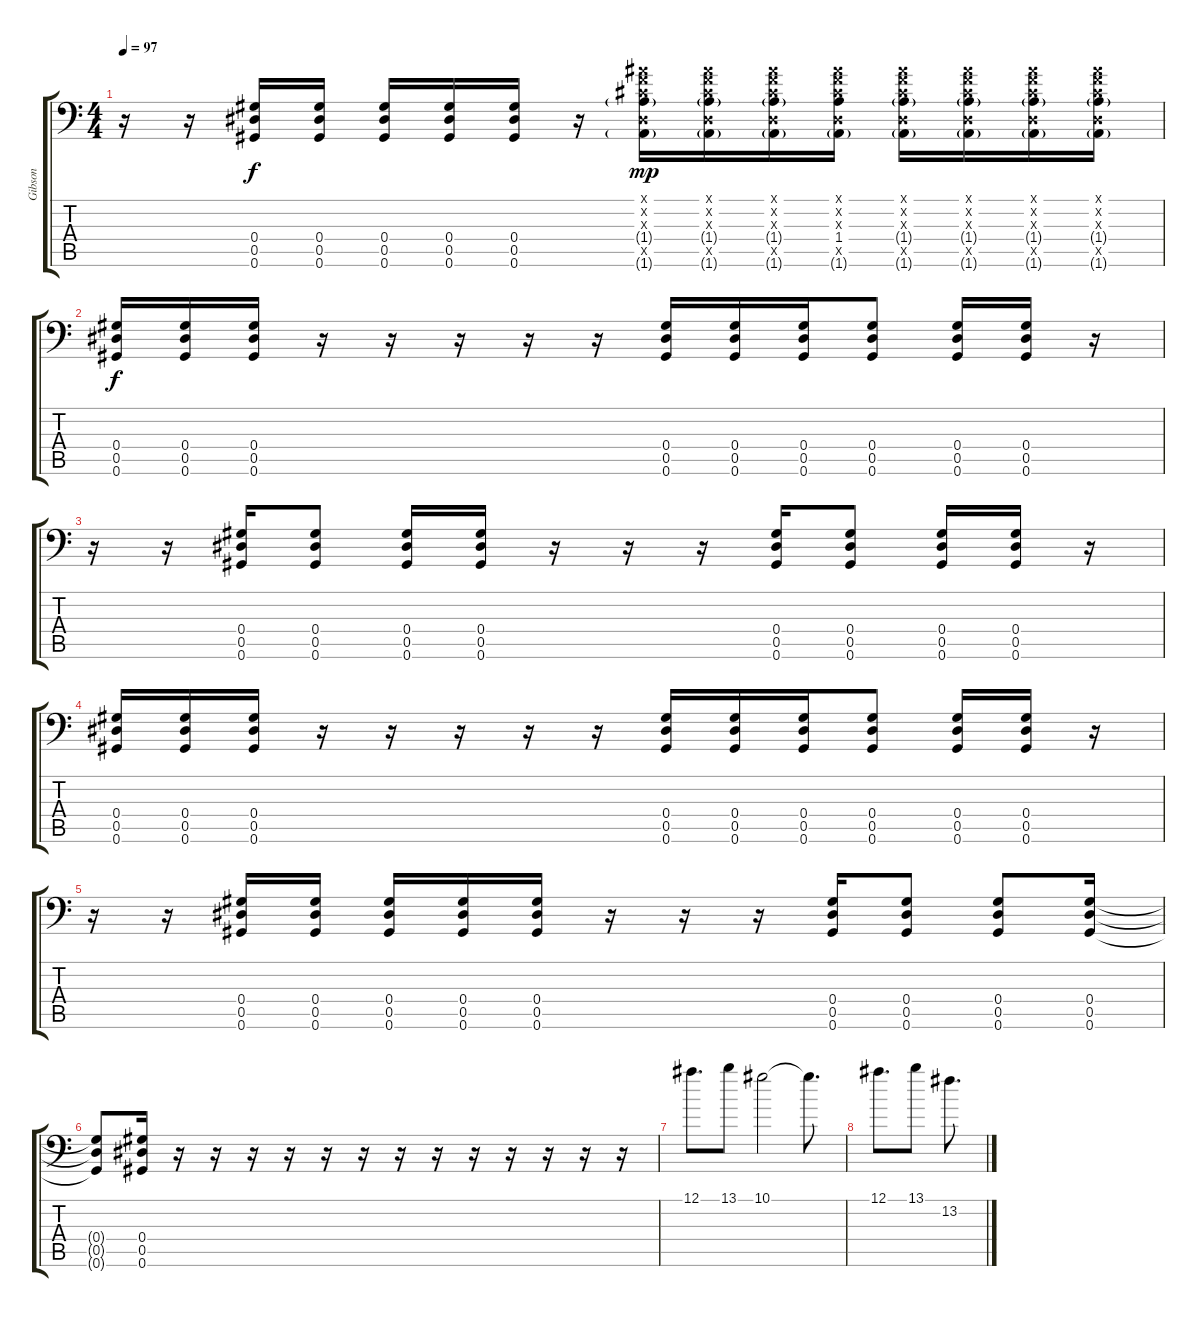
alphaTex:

\track ("Gibson" "Gibson") {instrument distortionguitar}
\staff {score tabs}
\tuning (Bb3 F3 Db3 Ab2 Eb2 Ab1) {hide}
\ts (4 4)
\tempo 97
\clef f4
\ks c
r.16{dy f} r.16 (0.4 0.5 0.6).16 (0.4 0.5 0.6).16 (0.4 0.5 0.6).16 (0.4 0.5 0.6).16 (0.4 0.5 0.6).16 r.16 (0.1{x} 0.2{x} 0.3{x} 1.4{g} 0.5{x} 1.6{g}).16{dy mp} (0.1{x} 0.2{x} 0.3{x} 1.4{g} 0.5{x} 1.6{g}).16 (0.1{x} 0.2{x} 0.3{x} 1.4{g} 0.5{x} 1.6{g}).16 (0.1{x} 0.2{x} 0.3{x} 1.4 0.5{x} 1.6{g}).16 (0.1{x} 0.2{x} 0.3{x} 1.4{g} 0.5{x} 1.6{g}).16 (0.1{x} 0.2{x} 0.3{x} 1.4{g} 0.5{x} 1.6{g}).16 (0.1{x} 0.2{x} 0.3{x} 1.4{g} 0.5{x} 1.6{g}).16 (0.1{x} 0.2{x} 0.3{x} 1.4{g} 0.5{x} 1.6{g}).16 |
(0.4 0.5 0.6).16{dy f} (0.4 0.5 0.6).16 (0.4 0.5 0.6).16 r.16 r.16 r.16 r.16 r.16 (0.4 0.5 0.6).16 (0.4 0.5 0.6).16 (0.4 0.5 0.6).16 (0.4 0.5 0.6).8 (0.4 0.5 0.6).16 (0.4 0.5 0.6).16 r.16 |
r.16 r.16 (0.4 0.5 0.6).16 (0.4 0.5 0.6).8 (0.4 0.5 0.6).16 (0.4 0.5 0.6).16 r.16 r.16 r.16 (0.4 0.5 0.6).16 (0.4 0.5 0.6).8 (0.4 0.5 0.6).16 (0.4 0.5 0.6).16 r.16 |
(0.4 0.5 0.6).16 (0.4 0.5 0.6).16 (0.4 0.5 0.6).16 r.16 r.16 r.16 r.16 r.16 (0.4 0.5 0.6).16 (0.4 0.5 0.6).16 (0.4 0.5 0.6).16 (0.4 0.5 0.6).8 (0.4 0.5 0.6).16 (0.4 0.5 0.6).16 r.16 |
r.16 r.16 (0.4 0.5 0.6).16 (0.4 0.5 0.6).16 (0.4 0.5 0.6).16 (0.4 0.5 0.6).16 (0.4 0.5 0.6).16 r.16 r.16 r.16 (0.4 0.5 0.6).16 (0.4 0.5 0.6).8 (0.4 0.5 0.6).8 (0.4 0.5 0.6).16 |
(0.4{t} 0.5{t} 0.6{t}).8 (0.4 0.5 0.6).16 r.16 r.16 r.16 r.16 r.16 r.16 r.16 r.16 r.16 r.16 r.16 r.16 r.16 |
12.1.8{d} 13.1.8 10.1.2 10.1{t}.8{d} |
12.1.8{d} 13.1.8 13.2.8{d}
